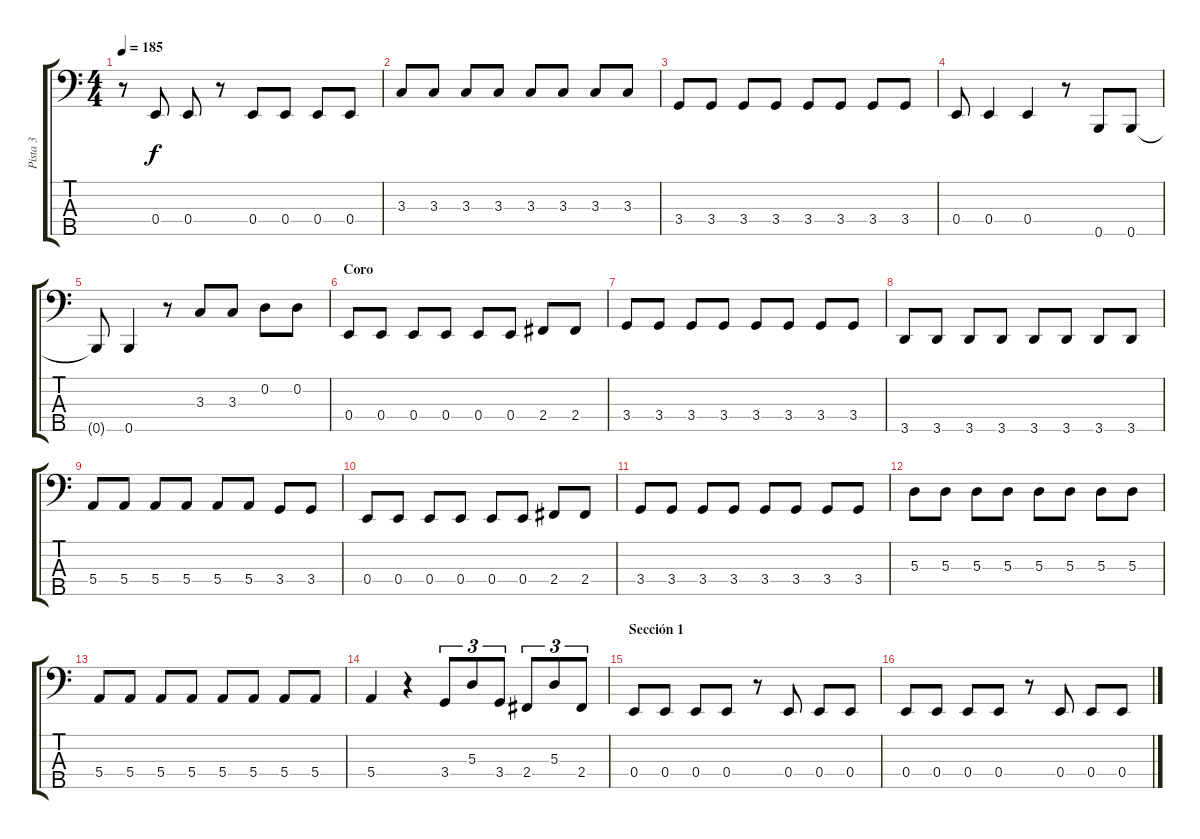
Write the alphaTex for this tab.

\track ("Pista 3" "Pista 3") {instrument electricbassfinger}
\staff {score tabs}
\tuning (G2 D2 A1 E1 B0) {hide}
\ts (4 4)
\tempo 185
\clef f4
\ks c
r.8{dy f} 0.4.8 0.4.8 r.8 0.4.8 0.4.8 0.4.8 0.4.8 |
3.3.8 3.3.8 3.3.8 3.3.8 3.3.8 3.3.8 3.3.8 3.3.8 |
3.4.8 3.4.8 3.4.8 3.4.8 3.4.8 3.4.8 3.4.8 3.4.8 |
0.4.8 0.4.4 0.4.4 r.8 0.5.8 0.5.8 |
0.5{t}.8 0.5.4 r.8 3.3.8 3.3.8 0.2.8 0.2.8 |
\section ("" "Coro")
0.4.8 0.4.8 0.4.8 0.4.8 0.4.8 0.4.8 2.4.8 2.4.8 |
3.4.8 3.4.8 3.4.8 3.4.8 3.4.8 3.4.8 3.4.8 3.4.8 |
3.5.8 3.5.8 3.5.8 3.5.8 3.5.8 3.5.8 3.5.8 3.5.8 |
5.4.8 5.4.8 5.4.8 5.4.8 5.4.8 5.4.8 3.4.8 3.4.8 |
0.4.8 0.4.8 0.4.8 0.4.8 0.4.8 0.4.8 2.4.8 2.4.8 |
3.4.8 3.4.8 3.4.8 3.4.8 3.4.8 3.4.8 3.4.8 3.4.8 |
5.3.8 5.3.8 5.3.8 5.3.8 5.3.8 5.3.8 5.3.8 5.3.8 |
5.4.8 5.4.8 5.4.8 5.4.8 5.4.8 5.4.8 5.4.8 5.4.8 |
\section ("" "")
5.4.4 r.4 3.4.8{tu (3 2)} 5.3.8{tu (3 2)} 3.4.8{tu (3 2)} 2.4.8{tu (3 2)} 5.3.8{tu (3 2)} 2.4.8{tu (3 2)} |
\section ("" "Sección 1")
0.4.8 0.4.8 0.4.8 0.4.8 r.8 0.4.8 0.4.8 0.4.8 |
0.4.8 0.4.8 0.4.8 0.4.8 r.8 0.4.8 0.4.8 0.4.8
